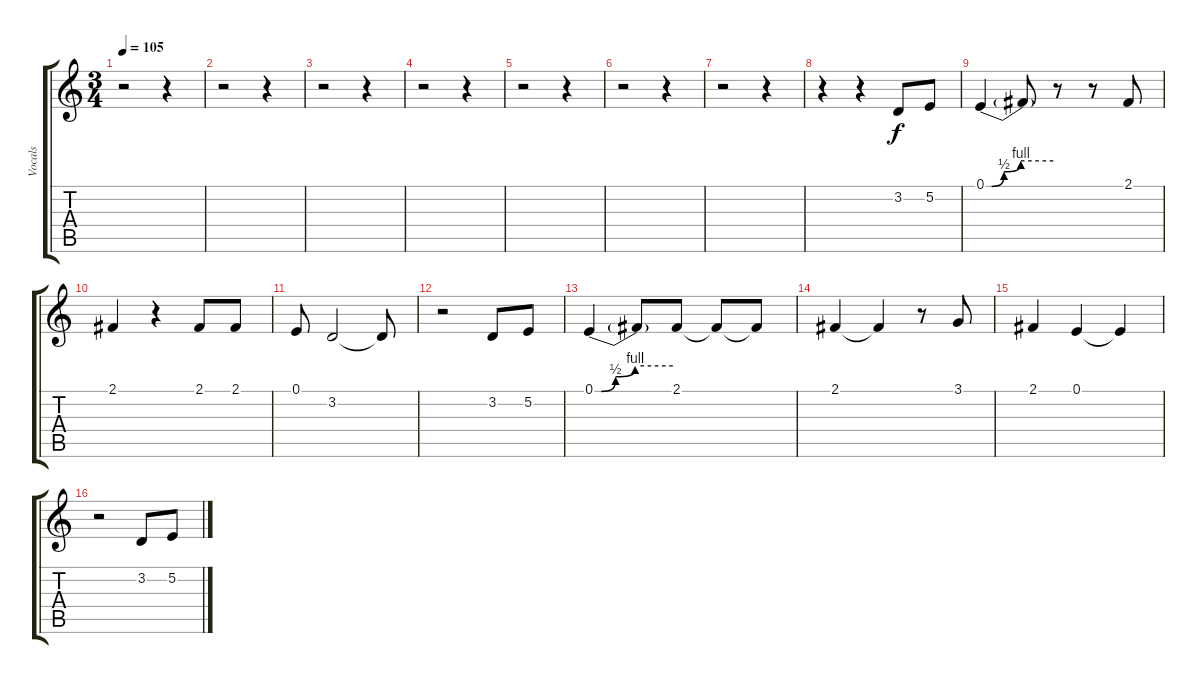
\track ("Vocals" "Vocals") {instrument flute}
\staff {score tabs}
\tuning (E4 B3 G3 D3 A2 E2) {hide}
\ts (3 4)
\tempo 105
\clef g2
\ks c
r.2{dy f} r.4 |
r.2 r.4 |
r.2 r.4 |
r.2 r.4 |
r.2 r.4 |
r.2 r.4 |
r.2 r.4 |
r.4 r.4 3.2.8 5.2.8 |
0.1{be (custom 0 0 5 0 16 2 31 4 60 4)}.4 0.1{t}.8 r.8 r.8 2.1.8 |
2.1.4 r.4 2.1.8 2.1.8 |
0.1.8 3.2.2 3.2{t}.8 |
r.2 3.2.8 5.2.8 |
0.1{be (custom 0 0 5 0 16 2 31 4 60 4)}.4 0.1{t}.8 2.1.8 2.1{t}.8 2.1{t}.8 |
2.1.4 2.1{t}.4 r.8 3.1.8 |
2.1.4 0.1.4 0.1{t}.4 |
r.2 3.2.8 5.2.8
